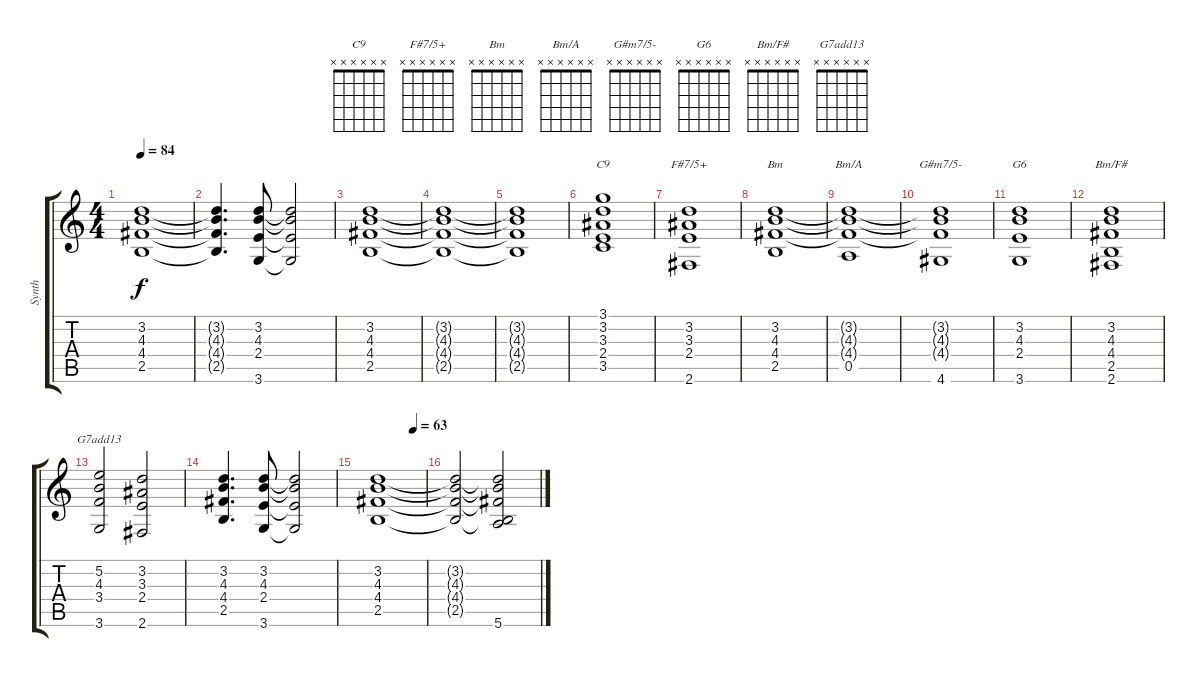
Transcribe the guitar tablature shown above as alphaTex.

\track ("Synth" "Synth") {instrument percussiveorgan}
\staff {score tabs}
\tuning (E5 B4 G4 D4 A3 E3) {hide}
\chord ("C9" x x x x x x)
\chord ("F#7/5+" x x x x x x)
\chord ("Bm" x x x x x x)
\chord ("Bm/A" x x x x x x)
\chord ("G#m7/5-" x x x x x x)
\chord ("G6" x x x x x x)
\chord ("Bm/F#" x x x x x x)
\chord ("G7add13" x x x x x x)
\ts (4 4)
\tempo 84
\clef g2
\ks c
(3.2{t} 4.3{t} 4.4{t} 2.5{t}).1{dy f} |
(3.2{t} 4.3{t} 4.4{t} 2.5{t}).4{d} (3.2 4.3 2.4 3.6).8 (3.2{t} 4.3{t} 2.4{t} 3.6{t}).2 |
(3.2 4.3 4.4 2.5).1 |
(3.2{t} 4.3{t} 4.4{t} 2.5{t}).1 |
(3.2{t} 4.3{t} 4.4{t} 2.5{t}).1 |
(3.1 3.2 3.3 2.4 3.5).1{ch "C9"} |
(3.2 3.3 2.4 2.6).1{ch "F#7/5+"} |
(3.2 4.3 4.4 2.5).1{ch "Bm"} |
(3.2{t} 4.3{t} 4.4{t} 0.5).1{ch "Bm/A"} |
(3.2{t} 4.3{t} 4.4{t} 4.6).1{ch "G#m7/5-"} |
(3.2 4.3 2.4 3.6).1{ch "G6"} |
(3.2 4.3 4.4 2.5 2.6).1{ch "Bm/F#"} |
(5.2 4.3 3.4 3.6).2{ch "G7add13"} (3.2 3.3 2.4 2.6).2 |
(3.2 4.3 4.4 2.5).4{d} (3.2 4.3 2.4 3.6).8 (3.2{t} 4.3{t} 2.4{t} 3.6{t}).2 |
\tempo (63 0.75)
(3.2 4.3 4.4 2.5).1 |
(3.2{t} 4.3{t} 4.4{t} 2.5{t}).2 (3.2{t} 4.3{t} 4.4{t} 2.5{t} 5.6).2
